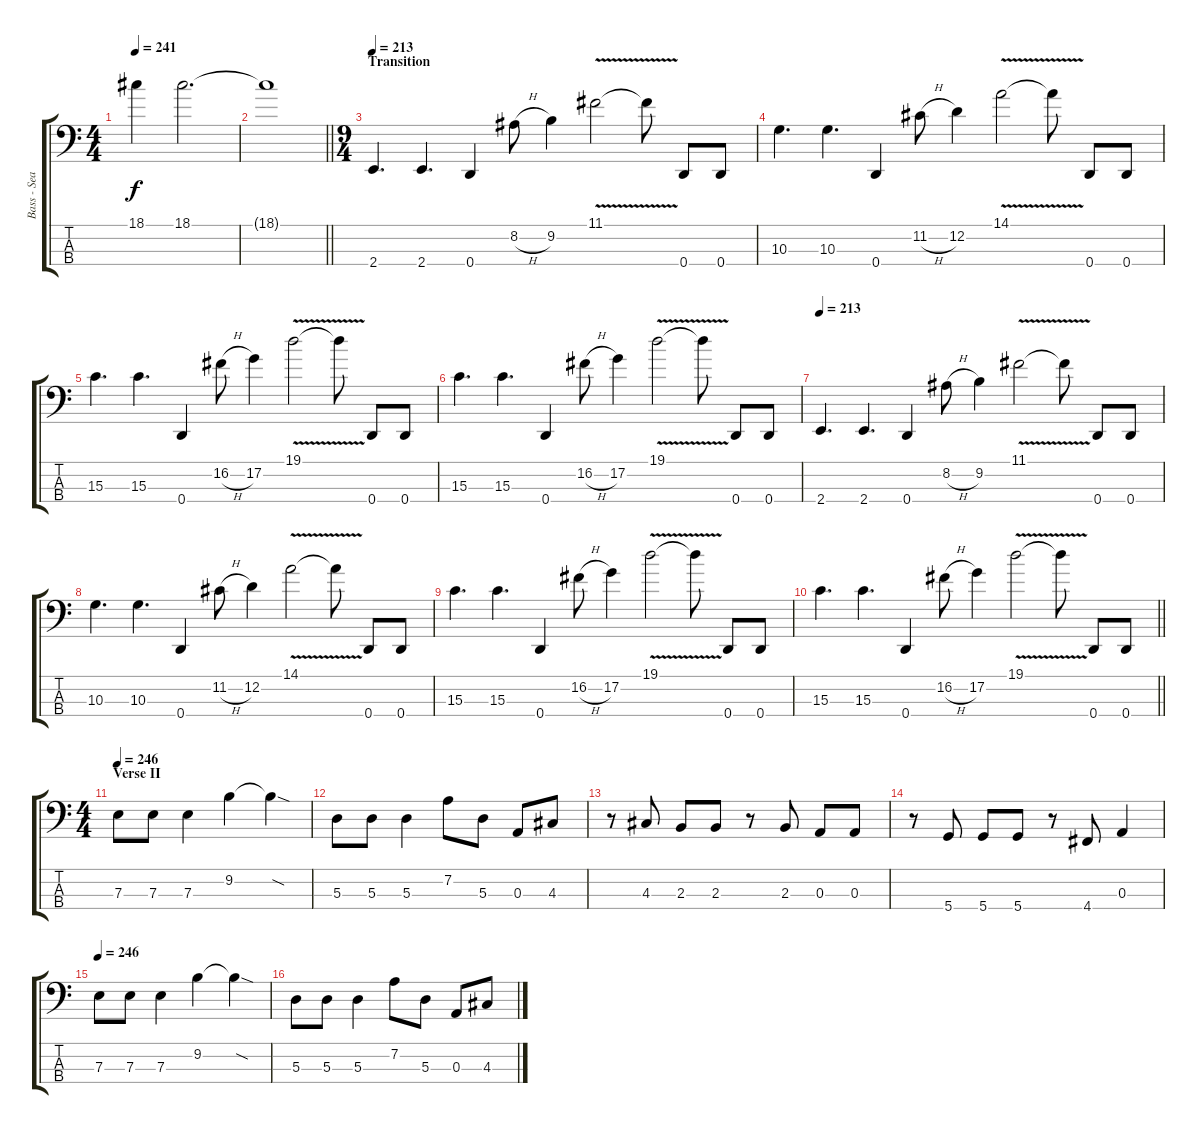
\track ("Bass - Sean" "Bass - Sea") {instrument fretlessbass}
\staff {score tabs}
\tuning (G2 D2 A1 D1) {hide}
\ts (4 4)
\tempo 241
\clef f4
\ks c
18.1{t}.4{dy f} 18.1.2{d} |
\barLineRight lightlight
18.1{t}.1 |
\ts (9 4)
\section ("" "Transition")
\tempo 212
\tempo 213
2.4.4{d} 2.4.4{d} 0.4.4 8.2{h}.8 9.2.4 11.1{v}.2 11.1{t}.8 0.4.8 0.4.8 |
10.3.4{d} 10.3.4{d} 0.4.4 11.2{h}.8 12.2.4 14.1{v}.2 14.1{t}.8 0.4.8 0.4.8 |
15.3.4{d} 15.3.4{d} 0.4.4 16.2{h}.8 17.2.4 19.1{v}.2 19.1{t}.8 0.4.8 0.4.8 |
15.3.4{d} 15.3.4{d} 0.4.4 16.2{h}.8 17.2.4 19.1{v}.2 19.1{t}.8 0.4.8 0.4.8 |
\tempo 213
2.4.4{d} 2.4.4{d} 0.4.4 8.2{h}.8 9.2.4 11.1{v}.2 11.1{t}.8 0.4.8 0.4.8 |
10.3.4{d} 10.3.4{d} 0.4.4 11.2{h}.8 12.2.4 14.1{v}.2 14.1{t}.8 0.4.8 0.4.8 |
15.3.4{d} 15.3.4{d} 0.4.4 16.2{h}.8 17.2.4 19.1{v}.2 19.1{t}.8 0.4.8 0.4.8 |
\barLineRight lightlight
15.3.4{d} 15.3.4{d} 0.4.4 16.2{h}.8 17.2.4 19.1{v}.2 19.1{t}.8 0.4.8 0.4.8 |
\ts (4 4)
\section ("" "Verse II")
\tempo 246
7.3.8 7.3.8 7.3.4 9.2.4 9.2{sod t}.4 |
5.3.8 5.3.8 5.3.4 7.2.8 5.3.8 0.3.8 4.3.8 |
r.8 4.3.8 2.3.8 2.3.8 r.8 2.3.8 0.3.8 0.3.8 |
r.8 5.4.8 5.4.8 5.4.8 r.8 4.4.8 0.3.4 |
\tempo 246
7.3.8 7.3.8 7.3.4 9.2.4 9.2{sod t}.4 |
5.3.8 5.3.8 5.3.4 7.2.8 5.3.8 0.3.8 4.3.8
